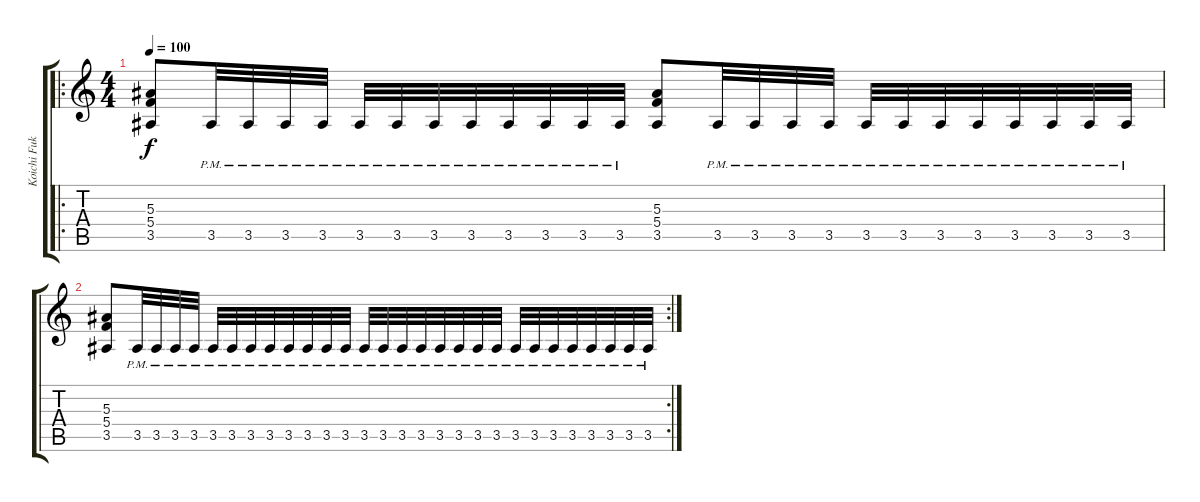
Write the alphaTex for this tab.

\track ("Koichi Fukuda" "Koichi Fuk") {instrument distortionguitar}
\staff {score tabs}
\tuning (D4 A3 F3 C3 G2 C2) {hide}
\ro
\ts (4 4)
\tempo 100
\clef g2
\ks c
(5.3 5.4 3.5).8{dy f} 3.5{pm}.32 3.5{pm}.32 3.5{pm}.32 3.5{pm}.32 3.5{pm}.32 3.5{pm}.32 3.5{pm}.32 3.5{pm}.32 3.5{pm}.32 3.5{pm}.32 3.5{pm}.32 3.5{pm}.32 (5.3 5.4 3.5).8 3.5{pm}.32 3.5{pm}.32 3.5{pm}.32 3.5{pm}.32 3.5{pm}.32 3.5{pm}.32 3.5{pm}.32 3.5{pm}.32 3.5{pm}.32 3.5{pm}.32 3.5{pm}.32 3.5{pm}.32 |
\rc 2
(5.3 5.4 3.5).8 3.5{pm}.32 3.5{pm}.32 3.5{pm}.32 3.5{pm}.32 3.5{pm}.32 3.5{pm}.32 3.5{pm}.32 3.5{pm}.32 3.5{pm}.32 3.5{pm}.32 3.5{pm}.32 3.5{pm}.32 3.5{pm}.32 3.5{pm}.32 3.5{pm}.32 3.5{pm}.32 3.5{pm}.32 3.5{pm}.32 3.5{pm}.32 3.5{pm}.32 3.5{pm}.32 3.5{pm}.32 3.5{pm}.32 3.5{pm}.32 3.5{pm}.32 3.5{pm}.32 3.5{pm}.32 3.5{pm}.32
